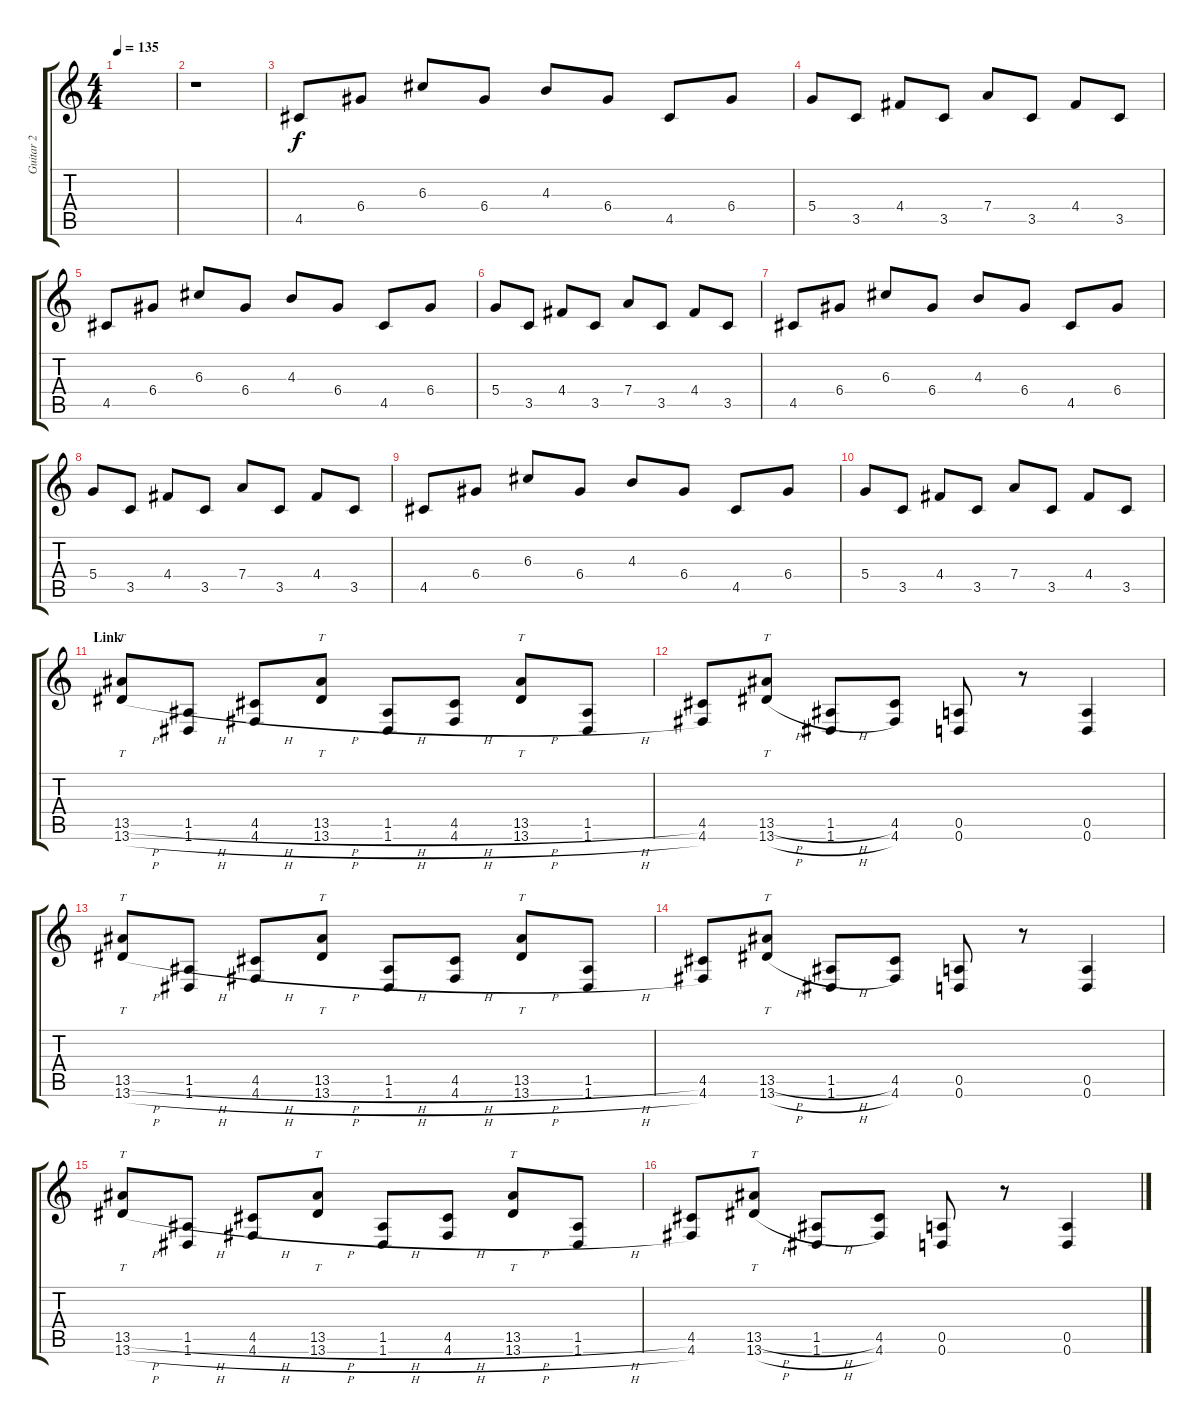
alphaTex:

\track ("Guitar 2" "Guitar 2") {instrument distortionguitar}
\staff {score tabs}
\tuning (E4 B3 G3 D3 A2 D2) {hide}
\ts (4 4)
\tempo 135
\clef g2
\ks c
|
r.1 |
4.5.8 6.4.8 6.3.8 6.4.8 4.3.8 6.4.8 4.5.8 6.4.8 |
5.4.8 3.5.8 4.4.8 3.5.8 7.4.8 3.5.8 4.4.8 3.5.8 |
4.5.8 6.4.8 6.3.8 6.4.8 4.3.8 6.4.8 4.5.8 6.4.8 |
5.4.8 3.5.8 4.4.8 3.5.8 7.4.8 3.5.8 4.4.8 3.5.8 |
4.5.8 6.4.8 6.3.8 6.4.8 4.3.8 6.4.8 4.5.8 6.4.8 |
5.4.8 3.5.8 4.4.8 3.5.8 7.4.8 3.5.8 4.4.8 3.5.8 |
4.5.8 6.4.8 6.3.8 6.4.8 4.3.8 6.4.8 4.5.8 6.4.8 |
5.4.8 3.5.8 4.4.8 3.5.8 7.4.8 3.5.8 4.4.8 3.5.8 |
\section ("" "Link")
(13.5{h} 13.6{h}).8{tt} (1.5{h} 1.6{h}).8 (4.5{h} 4.6{h}).8 (13.5{h} 13.6{h}).8{tt} (1.5{h} 1.6{h}).8 (4.5{h} 4.6{h}).8 (13.5{h} 13.6{h}).8{tt} (1.5{h} 1.6{h}).8 |
(4.5 4.6).8 (13.5{h} 13.6{h}).8{tt} (1.5{h} 1.6{h}).8 (4.5 4.6).8 (0.5 0.6).8 r.8 (0.5 0.6).4 |
(13.5{h} 13.6{h}).8{tt} (1.5{h} 1.6{h}).8 (4.5{h} 4.6{h}).8 (13.5{h} 13.6{h}).8{tt} (1.5{h} 1.6{h}).8 (4.5{h} 4.6{h}).8 (13.5{h} 13.6{h}).8{tt} (1.5{h} 1.6{h}).8 |
(4.5 4.6).8 (13.5{h} 13.6{h}).8{tt} (1.5{h} 1.6{h}).8 (4.5 4.6).8 (0.5 0.6).8 r.8 (0.5 0.6).4 |
(13.5{h} 13.6{h}).8{tt} (1.5{h} 1.6{h}).8 (4.5{h} 4.6{h}).8 (13.5{h} 13.6{h}).8{tt} (1.5{h} 1.6{h}).8 (4.5{h} 4.6{h}).8 (13.5{h} 13.6{h}).8{tt} (1.5{h} 1.6{h}).8 |
(4.5 4.6).8 (13.5{h} 13.6{h}).8{tt} (1.5{h} 1.6{h}).8 (4.5 4.6).8 (0.5 0.6).8 r.8 (0.5 0.6).4
